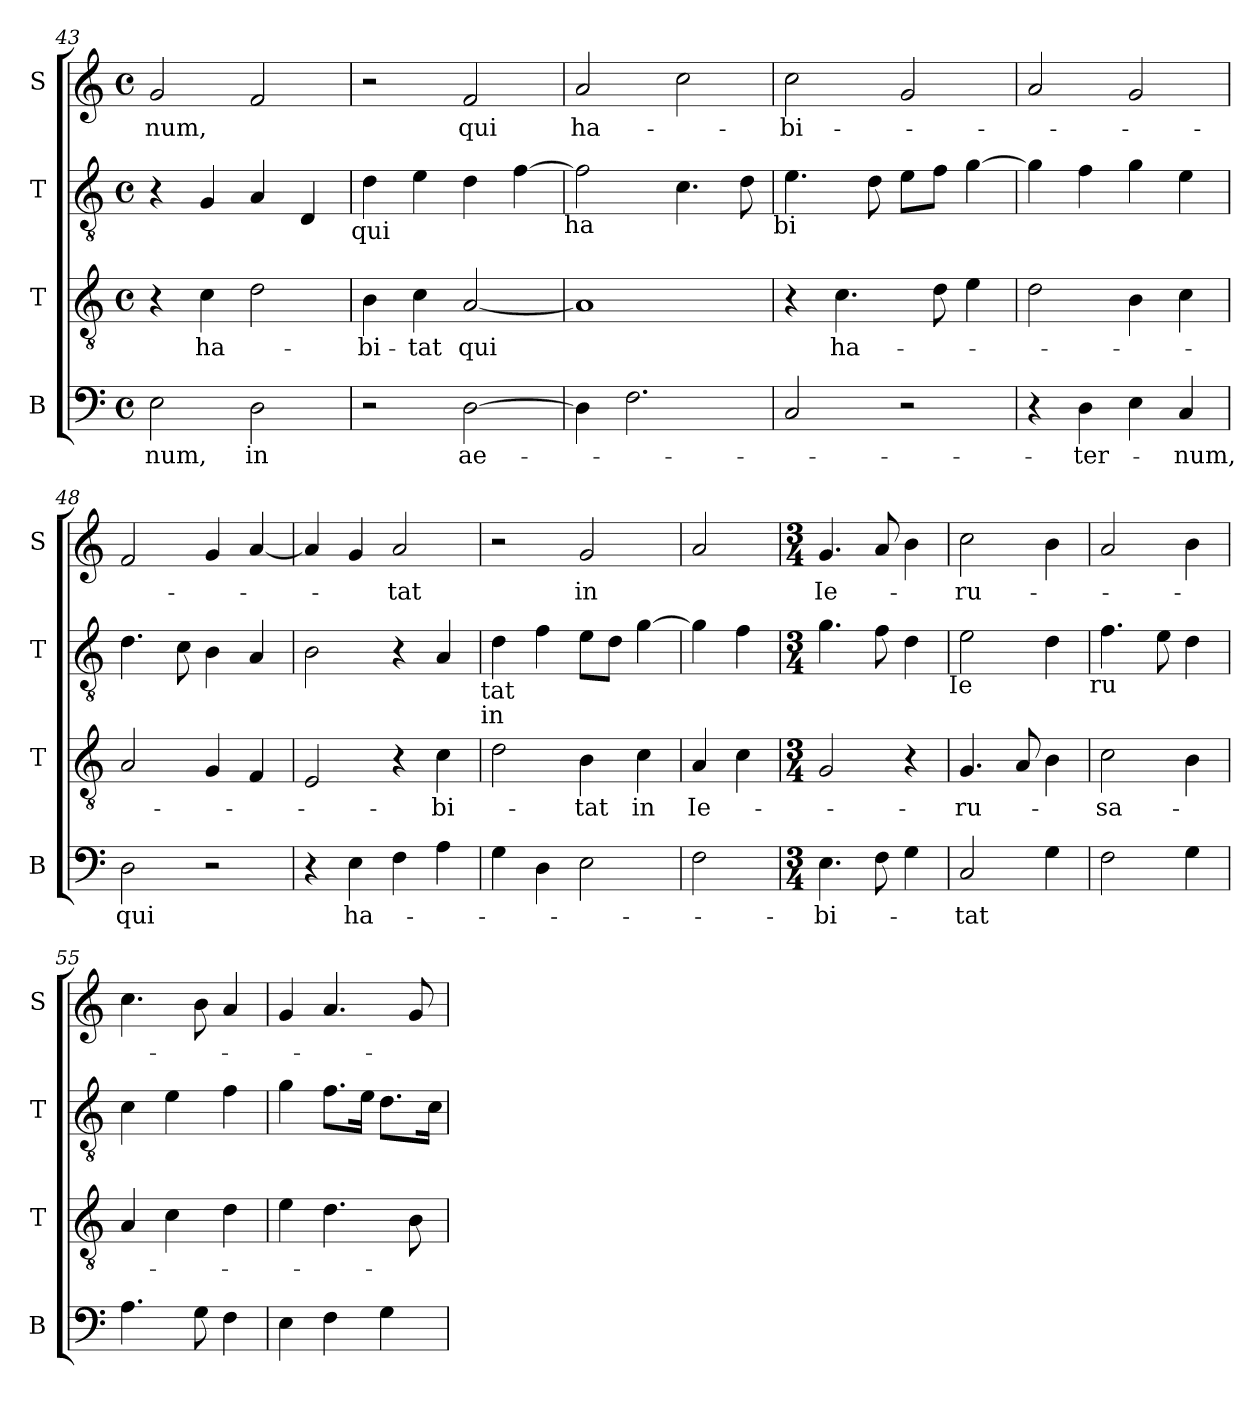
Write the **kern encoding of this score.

**kern	**text	**kern	**text	**kern	**kern	**text
*part4	*part4	*part3	*part3	*part2	*part1	*part1
*staff4	*staff4	*staff3	*staff3	*staff2	*staff1	*staff1
*I"B	*	*I"T	*	*I"T	*I"S	*
*I'B	*	*I'T	*	*I'T	*I'S	*
*clefF4	*	*clefGv2	*	*clefGv2	*clefG2	*
*k[]	*	*k[]	*	*k[]	*k[]	*
*C:	*	*C:	*	*C:	*C:	*
*M4/4	*	*M4/4	*	*M4/4	*M4/4	*
*met(c)	*	*met(c)	*	*met(c)	*met(c)	*
=43	=43	=43	=43	=43	=43	=43
!	!LO:LY:b	!	!	!	!	!LO:LY:b
2E\	-num,	4r	.	4r	2g/	-num,
!	!	!	!LO:LY:b	!	!	!
.	.	4c\	ha-	4G/	.	.
!	!LO:LY:b	!	!	!	!	!
2D\	in	2d\	.	4A/	2f/	.
.	.	.	.	4D/	.	.
!	!	!	!	!LO:TX:b:t=qui	!	!
=44	=44	=44	=44	=44	=44	=44
!	!	!	!LO:LY:b	!	!	!
2r	.	4B\	-bi-	4d\	2r	.
!	!	!	!LO:LY:b:rj	!	!	!
.	.	4c\	-tat	4e\	.	.
!	!LO:LY:b	!	!LO:LY:b	!	!	!LO:LY:b
[<2D\	ae-	[<2A/	qui	4d\	2f/	qui
.	.	.	.	[<4f\	.	.
!	!	!	!	!LO:TX:b:t=ha	!	!
!!LO:LB:g=z
=45	=45	=45	=45	=45	=45	=45
!	!	!	!	!	!	!LO:LY:b
4D\]	.	1A]	.	2f\]	2a/	ha-
2.F\	.	.	.	.	.	.
.	.	.	.	4.c\	2cc\	.
.	.	.	.	8d\	.	.
!	!	!	!	!LO:TX:b:t=bi	!	!
=46	=46	=46	=46	=46	=46	=46
!	!	!	!	!	!	!LO:LY:b
2C/	.	4r	.	4.e\	2cc\	-bi-
!	!	!	!LO:LY:b	!	!	!
.	.	4.c\	ha-	.	.	.
.	.	.	.	8d\	.	.
2r	.	.	.	8e\L	2g/	.
.	.	8d\	.	8f\J	.	.
.	.	4e\	.	[>4g\	.	.
=47	=47	=47	=47	=47	=47	=47
4r	.	2d\	.	4g\]	2a/	.
!	!LO:LY:b	!	!	!	!	!
4D\	-ter-	.	.	4f\	.	.
4E\	.	4B\	.	4g\	2g/	.
!	!LO:LY:b	!	!	!	!	!
4C/	-num,	4c\	.	4e\	.	.
=48	=48	=48	=48	=48	=48	=48
!	!LO:LY:b	!	!	!	!	!
2D\	qui	2A/	.	4.d\	2f/	.
.	.	.	.	8c\	.	.
2r	.	4G/	.	4B\	4g/	.
.	.	4F/	.	4A/	[<4a/	.
=49	=49	=49	=49	=49	=49	=49
4r	.	2E/	.	2B\	4a/]	.
!	!LO:LY:b	!	!	!	!	!
4E\	ha-	.	.	.	4g/	.
!	!	!	!	!	!	!LO:LY:b
4F\	.	4r	.	4r	2a/	-tat
!	!	!	!LO:LY:b	!	!	!
4A\	.	4c\	-bi-	4A/	.	.
!	!	!	!	!LO:TX:b:t=tat	!	!
!	!	!	!	!LO:TX:b:t=in	!	!
=50	=50	=50	=50	=50	=50	=50
4G\	.	2d\	.	4d\	2r	.
4D\	.	.	.	4f\	.	.
!	!	!	!LO:LY:b	!	!	!LO:LY:b
2E\	.	4B\	-tat	8e\L	2g/	in
.	.	.	.	8d\J	.	.
!	!	!	!LO:LY:b	!	!	!
.	.	4c\	in	[>4g\	.	.
=51	=51	=51	=51	=51	=51	=51
!	!	!	!LO:LY:b	!	!	!
2F\	.	4A/	Ie-	4g\]	2a/	.
.	.	4c\	.	4f\	.	.
!!LO:LB:g=z
=52	=52	=52	=52	=52	=52	=52
*M3/4	*	*M3/4	*	*M3/4	*M3/4	*
!	!LO:LY:b	!	!	!	!	!LO:LY:b
4.E\	-bi-	2G/	.	4.g\	4.g/	Ie-
8F\	.	.	.	8f\	8a/	.
4G\	.	4r	.	4d\	4b\	.
!	!	!	!	!LO:TX:b:t=Ie	!	!
=53	=53	=53	=53	=53	=53	=53
!	!LO:LY:b	!	!LO:LY:b	!	!	!LO:LY:b
2C/	-tat	4.G/	-ru-	2e\	2cc\	-ru-
.	.	8A/	.	.	.	.
4G\	.	4B\	.	4d\	4b\	.
!	!	!	!	!LO:TX:b:t=ru	!	!
=54	=54	=54	=54	=54	=54	=54
!	!	!	!LO:LY:b	!	!	!
2F\	.	2c\	-sa-	4.f\	2a/	.
.	.	.	.	8e\	.	.
4G\	.	4B\	.	4d\	4b\	.
=55	=55	=55	=55	=55	=55	=55
4.A\	.	4A/	.	4c\	4.cc\	.
.	.	4c\	.	4e\	.	.
8G\	.	.	.	.	8b\	.
4F\	.	4d\	.	4f\	4a/	.
=56	=56	=56	=56	=56	=56	=56
4E\	.	4e\	.	4g\	4g/	.
4F\	.	4.d\	.	8.f\L	4.a/	.
.	.	.	.	16e\Jk	.	.
4G\	.	.	.	8.d\L	.	.
.	.	8B\	.	.	8g/	.
.	.	.	.	16c\Jk	.	.
=	=	=	=	=	=	=
*-	*-	*-	*-	*-	*-	*-
